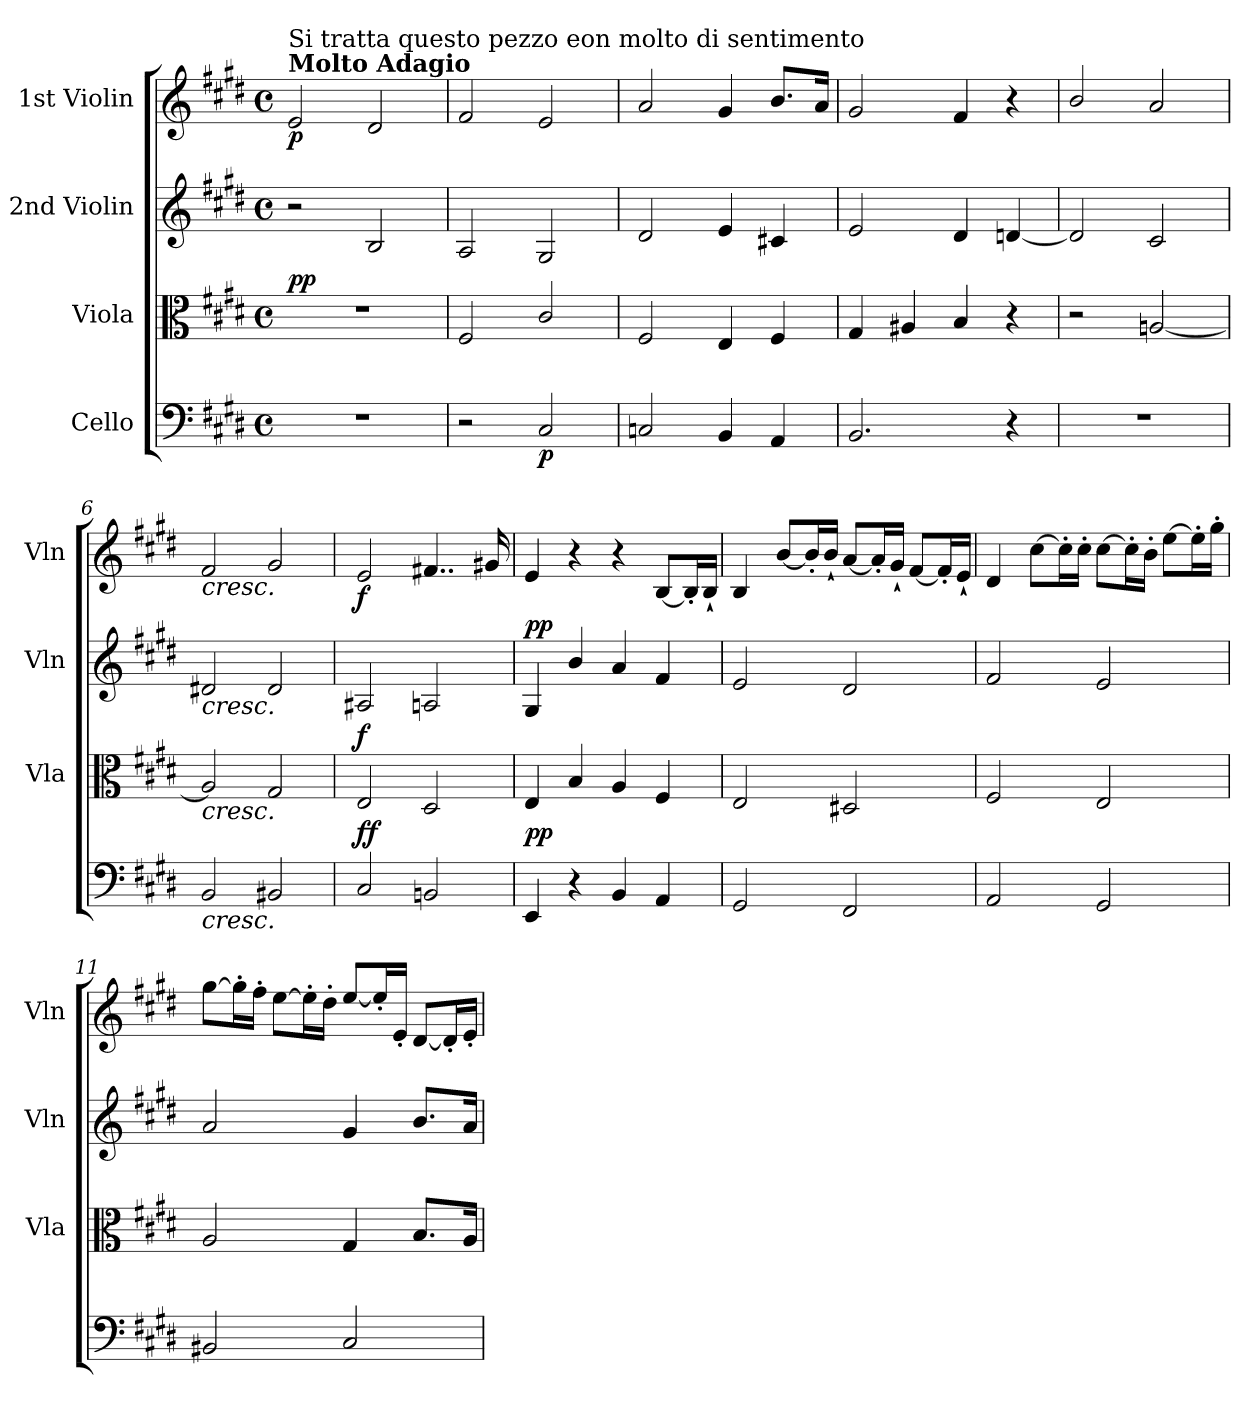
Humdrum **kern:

**kern	**dynam	**kern	**dynam	**kern	**dynam	**kern	**dynam
*part4	*part4	*part3	*part3	*part2	*part2	*part1	*part1
*staff4	*staff4	*staff3	*staff3	*staff2	*staff2	*staff1	*staff1
*I"Cello	*	*I"Viola	*	*I"2nd Violin	*	*I"1st Violin	*
*	*	*I'Vla	*	*I'Vln	*	*I'Vln	*
*clefF4	*	*clefC3	*	*clefG2	*	*clefG2	*
*k[f#c#g#d#]	*	*k[f#c#g#d#]	*	*k[f#c#g#d#]	*	*k[f#c#g#d#]	*
*M4/4	*	*M4/4	*	*M4/4	*	*M4/4	*
*met(c)	*	*met(c)	*	*met(c)	*	*met(c)	*
=1	=1	=1	=1	=1	=1	=1	=1
!	!	!	!	!	!	!LO:TX:a:B:t=Molto Adagio	!
!	!	!	!	!	!	!LO:TX:a:t=Si tratta questo pezzo eon molto di sentimento	!
!	!	!	!LO:DY:b	!	!	!	!
!	!	!	!LO:DY:n=1:a	!	!	!	!LO:DY:b
1r	.	1r	p p	2r	.	2e/	p
.	.	.	.	2B/	.	2d#/	.
=2	=2	=2	=2	=2	=2	=2	=2
2r	.	2F#/	.	2A/	.	2f#/	.
!	!LO:DY:b	!	!	!	!	!	!
2C#/	p	2c#/	.	2G#/	.	2e/	.
=3	=3	=3	=3	=3	=3	=3	=3
2Cn/	.	2F#/	.	2d#/	.	2a/	.
4BB/	.	4E/	.	4e/	.	4g#/	.
4AA/	.	4F#/	.	4c#X/	.	8.b/L	.
.	.	.	.	.	.	16a/Jk	.
=4	=4	=4	=4	=4	=4	=4	=4
2.BB/	.	4G#/	.	2e/	.	2g#/	.
.	.	4A#X/	.	.	.	.	.
.	.	4B/	.	4d#/	.	4f#/	.
4r	.	4r	.	[4dn/	.	4r	.
=5	=5	=5	=5	=5	=5	=5	=5
1r	.	2r	.	2d/]	.	2b/	.
.	.	[2An/	.	2c#/	.	2a/	.
=6	=6	=6	=6	=6	=6	=6	=6
!	!	!	!	!	!	!LO:TX:b:i:t=cresc.	!
!	!	!	!	!LO:TX:b:i:t=cresc.	!	!	!
!	!	!LO:TX:b:i:t=cresc.	!	!	!	!	!
!LO:TX:b:i:t=cresc.	!	!	!	!	!	!	!
2BB/	.	2A/]	.	2d#X/	.	2f#/	.
2BB#X/	.	2G#/	.	2d#/	.	2g#/	.
!!LO:LB:g=z
=7	=7	=7	=7	=7	=7	=7	=7
!	!LO:DY:b	!	!	!	!	!	!
!	!LO:DY:n=1:a	!	!	!	!LO:DY:b	!	!LO:DY:b
2C#/	f f	2E/	.	2A#X/	f	2e/	f
2BBn/	.	2D#/	.	2An/	.	4..f#X/	.
.	.	.	.	.	.	16g#X/	.
=8	=8	=8	=8	=8	=8	=8	=8
!	!LO:DY:a	!	!	!	!	!	!
!	!LO:DY:n=1:b	!	!	!	!LO:DY:b	!	!
!	!	!	!	!	!LO:DY:n=1:a	!	!
4EE/	p p	4E/	.	4G#/	p p	4e/	.
4r	.	4B/	.	4b/	.	4r	.
4BB/	.	4A/	.	4a/	.	4r	.
4AA/	.	4F#/	.	4f#/	.	[8B/L	.
.	.	.	.	.	.	16B'/L]	.
.	.	.	.	.	.	16B''/JJ	.
=9	=9	=9	=9	=9	=9	=9	=9
2GG#/	.	2E/	.	2e/	.	4B/	.
.	.	.	.	.	.	[8b/L	.
.	.	.	.	.	.	16b'/L]	.
.	.	.	.	.	.	16b''/JJ	.
2FF#/	.	2D#X/	.	2d#/	.	[8a/L	.
.	.	.	.	.	.	16a'/L]	.
.	.	.	.	.	.	16g#''/JJ	.
.	.	.	.	.	.	[8f#/L	.
.	.	.	.	.	.	16f#'/L]	.
.	.	.	.	.	.	16e''/JJ	.
=10	=10	=10	=10	=10	=10	=10	=10
2AA/	.	2F#/	.	2f#/	.	4d#/	.
.	.	.	.	.	.	[8cc#\L	.
.	.	.	.	.	.	16cc#'\L]	.
.	.	.	.	.	.	16cc#'\JJ	.
2GG#/	.	2E/	.	2e/	.	[8cc#\L	.
.	.	.	.	.	.	16cc#'\L]	.
.	.	.	.	.	.	16b'\JJ	.
.	.	.	.	.	.	[8ee\L	.
.	.	.	.	.	.	16ee'\L]	.
.	.	.	.	.	.	16gg#'\JJ	.
!!LO:LB:g=z
=11	=11	=11	=11	=11	=11	=11	=11
2BB#X/	.	2A/	.	2a/	.	[8gg#\L	.
.	.	.	.	.	.	16gg#'\L]	.
.	.	.	.	.	.	16ff#'\JJ	.
.	.	.	.	.	.	[8ee\L	.
.	.	.	.	.	.	16ee'\L]	.
.	.	.	.	.	.	16dd#'\JJ	.
2C#/	.	4G#/	.	4g#/	.	[8ee/L	.
.	.	.	.	.	.	16ee'/L]	.
.	.	.	.	.	.	16e'/JJ	.
.	.	8.B/L	.	8.b/L	.	[8d#/L	.
.	.	.	.	.	.	16d#'/L]	.
.	.	16A/Jk	.	16a/Jk	.	16e'/JJ	.
=	=	=	=	=	=	=	=
*-	*-	*-	*-	*-	*-	*-	*-
